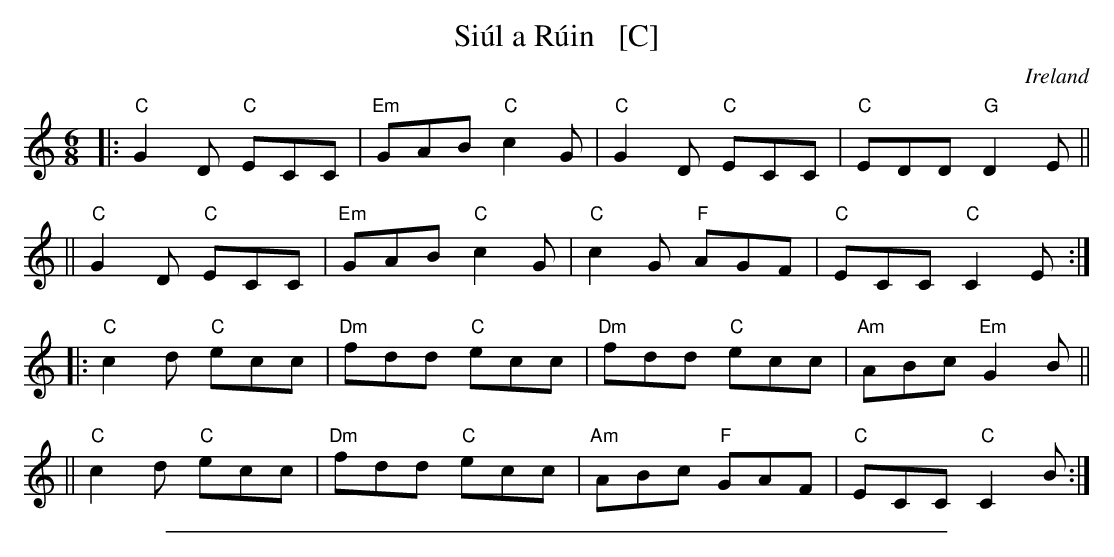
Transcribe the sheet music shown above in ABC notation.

X:1
T: Si\'ul a R\'uin   [C]
O: Ireland
M: 6/8
K: C
|: "C"G2D "C"ECC | "Em"GAB "C"c2G | "C"G2D  "C"ECC | "C"EDD  "G"D2E ||
|| "C"G2D "C"ECC | "Em"GAB "C"c2G | "C"c2G  "F"AGF | "C"ECC  "C"C2E :|
|: "C"c2d "C"ecc | "Dm"fdd "C"ecc | "Dm"fdd "C"ecc |"Am"ABc "Em"G2B ||
|| "C"c2d "C"ecc | "Dm"fdd "C"ecc | "Am"ABc "F"GAF | "C"ECC  "C"C2B :|
